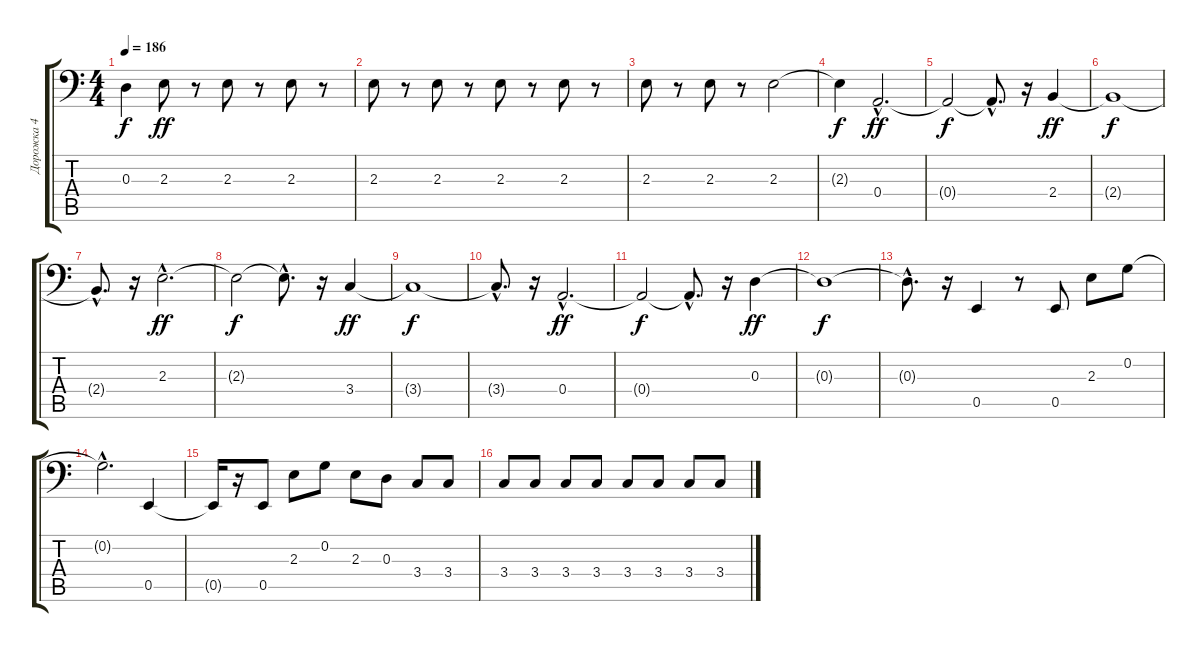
\track ("Дорожка 4" "Дорожка 4") {instrument fretlessbass}
\staff {score tabs}
\tuning (C3 G2 D2 A1 E1 B0) {hide}
\ts (4 4)
\tempo 186
\clef f4
\ks c
0.3{t}.4{dy f} 2.3.8{dy ff} r.8 2.3.8 r.8 2.3.8 r.8 |
2.3.8 r.8 2.3.8 r.8 2.3.8 r.8 2.3.8 r.8 |
2.3.8 r.8 2.3.8 r.8 2.3.2 |
2.3{t}.4{dy f} 0.4{hac}.2{d dy ff} |
0.4{t}.2{dy f} 0.4{hac t}.8{d} r.16 2.4.4{dy ff} |
2.4{t}.1{dy f} |
2.4{hac t}.8{d} r.16 2.3{hac}.2{d dy ff} |
2.3{t}.2{dy f} 2.3{hac t}.8{d} r.16 3.4.4{dy ff} |
3.4{t}.1{dy f} |
3.4{hac t}.8{d} r.16 0.4{hac}.2{d dy ff} |
0.4{t}.2{dy f} 0.4{hac t}.8{d} r.16 0.3.4{dy ff} |
0.3{t}.1{dy f} |
0.3{hac t}.8{d} r.16 0.5.4 r.8 0.5.8 2.3.8 0.2.8 |
0.2{hac t}.2{d} 0.5.4 |
0.5{t}.16 r.16 0.5.8 2.3.8 0.2.8 2.3.8 0.3.8 3.4.8 3.4.8 |
3.4.8 3.4.8 3.4.8 3.4.8 3.4.8 3.4.8 3.4.8 3.4.8
